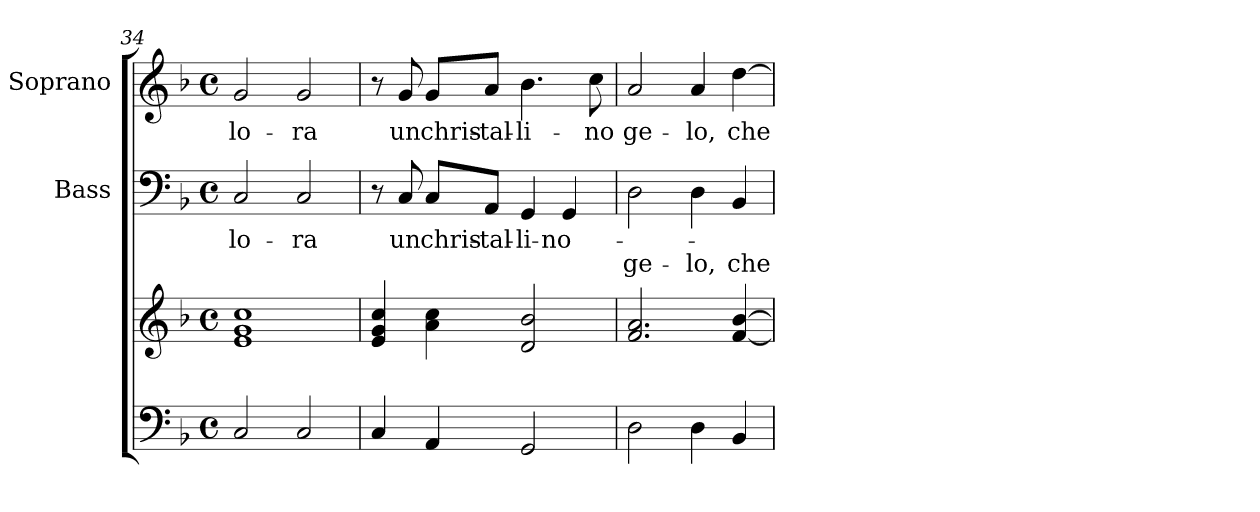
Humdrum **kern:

**kern	**kern	**kern	**text	**text	**kern	**text
*part3	*part3	*part2	*part2	*part2	*part1	*part1
*staff4	*staff3	*staff2	*staff2	*staff2	*staff1	*staff1
*	*	*I"Bass	*	*	*I"Soprano	*
*	*	*I'B	*	*	*I'S	*
*clefF4	*clefG2	*clefF4	*	*	*clefG2	*
*k[b-]	*k[b-]	*k[b-]	*	*	*k[b-]	*
*F:	*F:	*F:	*	*	*F:	*
*M4/4	*M4/4	*M4/4	*	*	*M4/4	*
*met(c)	*met(c)	*met(c)	*	*	*met(c)	*
=34	=34	=34	=34	=34	=34	=34
2C/	1e 1g 1cc	2C/	-lo-	.	2g/	-lo-
2C/	.	2C/	-ra	.	2g/	-ra
=35	=35	=35	=35	=35	=35	=35
4C/	4e/ 4g/ 4cc/	8r	.	.	8r	.
.	.	8C/	un	.	8g/	un
4AA/	4a\ 4cc\	8C/L	chris-	.	8g/L	chris-
.	.	8AA/J	-tal-	.	8a/J	-tal-
2GG/	2d/ 2b-/	4GG/	-li-	.	4.b-\	-li-
.	.	4GG/	-no-	.	.	.
.	.	.	.	.	8cc\	-no
!!LO:LB:g=z
=36	=36	=36	=36	=36	=36	=36
2D\	2.f/ 2.a/	2D\	.	ge-	2a/	ge-
4D\	.	4D\	.	-lo,	4a/	-lo,
4BB-/	[4f/ [4b-/	4BB-/	.	che	[4dd\	che
=	=	=	=	=	=	=
*-	*-	*-	*-	*-	*-	*-
